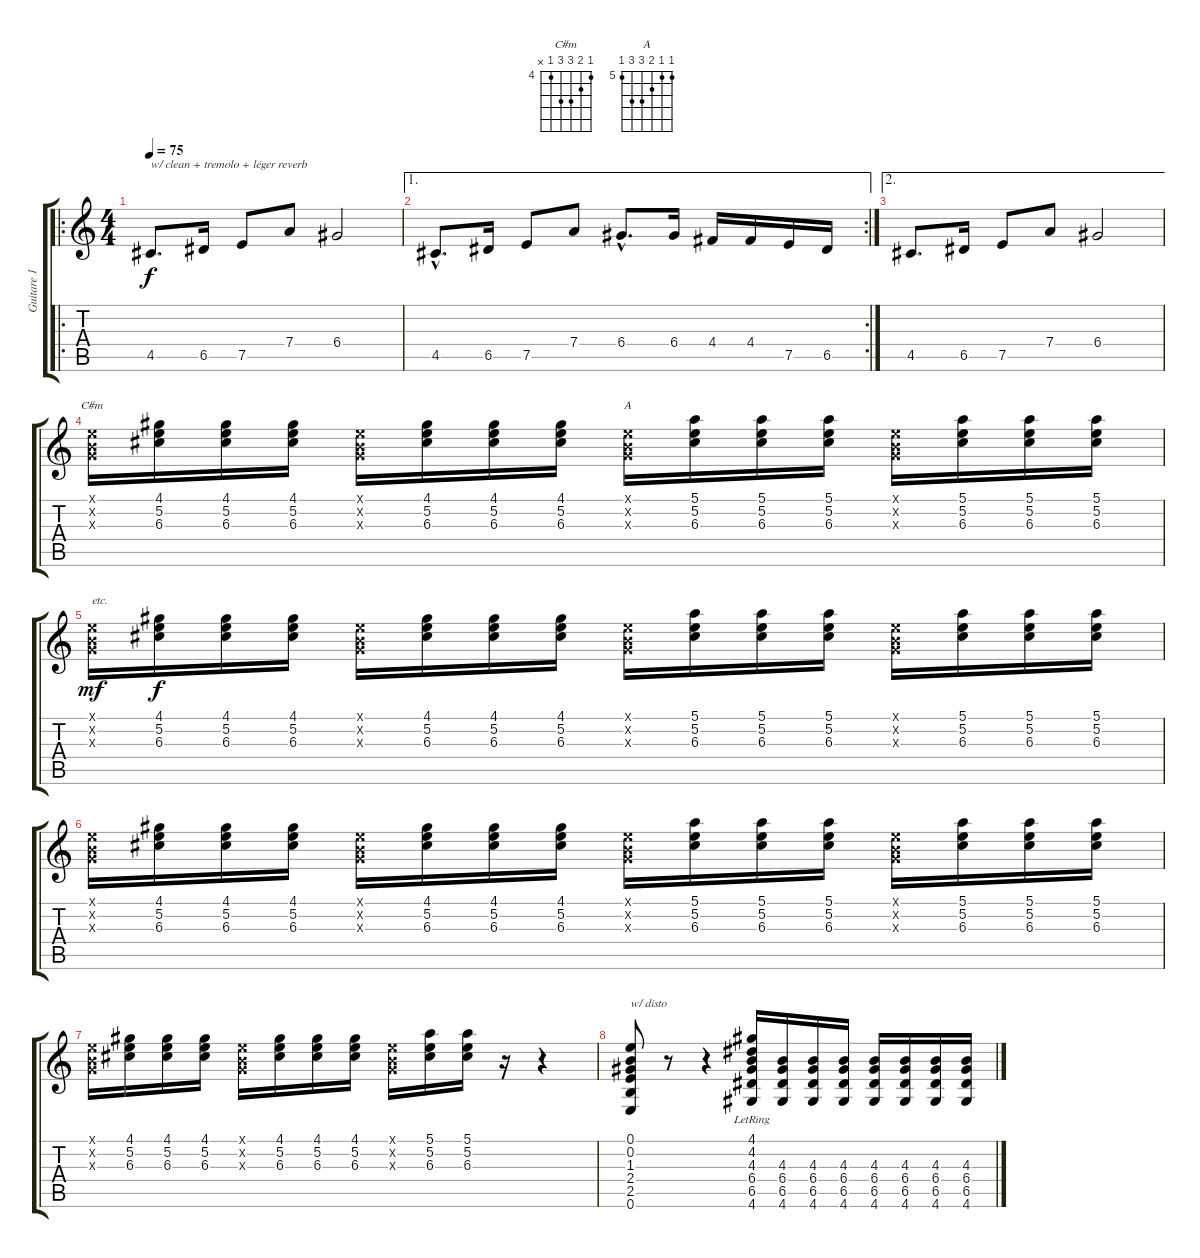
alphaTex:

\track ("Guitare 1" "Guitare 1") {instrument electricguitarclean}
\staff {score tabs}
\tuning (E4 B3 G3 D3 A2 E2) {hide}
\chord ("C#m" 4 5 6 6 4 x) {firstfret 4}
\chord ("A" 5 5 6 7 7 5) {firstfret 5}
\ro
\ts (4 4)
\tempo 75
\clef g2
\ks c
4.5.8{d txt "w/ clean + tremolo + léger reverb" dy f volume 13 balance 8 instrument electricguitarclean} 6.5.16 7.5.8 7.4.8 6.4.2 |
\ae 1
\rc 2
4.5{hac}.8{d} 6.5.16 7.5.8 7.4.8 6.4{hac}.8{d} 6.4.16 4.4.16 4.4.16 7.5.16 6.5.16 |
\ae 2
4.5.8{d} 6.5.16 7.5.8 7.4.8 6.4.2 |
(0.1{x} 0.2{x} 0.3{x}).16{ch "C#m" volume 10 balance 2} (4.1 5.2 6.3).16 (4.1 5.2 6.3).16 (4.1 5.2 6.3).16 (0.1{x} 0.2{x} 0.3{x}).16 (4.1 5.2 6.3).16 (4.1 5.2 6.3).16 (4.1 5.2 6.3).16 (0.1{x} 0.2{x} 0.3{x}).16{ch "A"} (5.1 5.2 6.3).16 (5.1 5.2 6.3).16 (5.1 5.2 6.3).16 (0.1{x} 0.2{x} 0.3{x}).16 (5.1 5.2 6.3).16 (5.1 5.2 6.3).16 (5.1 5.2 6.3).16 |
(0.1{x} 0.2{x} 0.3{x}).16{txt "etc." dy mf} (4.1 5.2 6.3).16{dy f} (4.1 5.2 6.3).16 (4.1 5.2 6.3).16 (0.1{x} 0.2{x} 0.3{x}).16 (4.1 5.2 6.3).16 (4.1 5.2 6.3).16 (4.1 5.2 6.3).16 (0.1{x} 0.2{x} 0.3{x}).16 (5.1 5.2 6.3).16 (5.1 5.2 6.3).16 (5.1 5.2 6.3).16 (0.1{x} 0.2{x} 0.3{x}).16 (5.1 5.2 6.3).16 (5.1 5.2 6.3).16 (5.1 5.2 6.3).16 |
(0.1{x} 0.2{x} 0.3{x}).16 (4.1 5.2 6.3).16 (4.1 5.2 6.3).16 (4.1 5.2 6.3).16 (0.1{x} 0.2{x} 0.3{x}).16 (4.1 5.2 6.3).16 (4.1 5.2 6.3).16 (4.1 5.2 6.3).16 (0.1{x} 0.2{x} 0.3{x}).16 (5.1 5.2 6.3).16 (5.1 5.2 6.3).16 (5.1 5.2 6.3).16 (0.1{x} 0.2{x} 0.3{x}).16 (5.1 5.2 6.3).16 (5.1 5.2 6.3).16 (5.1 5.2 6.3).16 |
(0.1{x} 0.2{x} 0.3{x}).16 (4.1 5.2 6.3).16 (4.1 5.2 6.3).16 (4.1 5.2 6.3).16 (0.1{x} 0.2{x} 0.3{x}).16 (4.1 5.2 6.3).16 (4.1 5.2 6.3).16 (4.1 5.2 6.3).16 (0.1{x} 0.2{x} 0.3{x}).16 (5.1 5.2 6.3).16 (5.1 5.2 6.3).16 r.16 r.4 |
(0.1 0.2 1.3 2.4 2.5 0.6).8{txt "w/ disto" volume 13 balance 8 instrument overdrivenguitar} r.8 r.4 (4.1{lr} 4.2{lr} 4.3 6.4 6.5 4.6).16 (4.3 6.4 6.5 4.6).16 (4.3 6.4 6.5 4.6).16 (4.3 6.4 6.5 4.6).16 (4.3 6.4 6.5 4.6).16 (4.3 6.4 6.5 4.6).16 (4.3 6.4 6.5 4.6).16 (4.3 6.4 6.5 4.6).16
